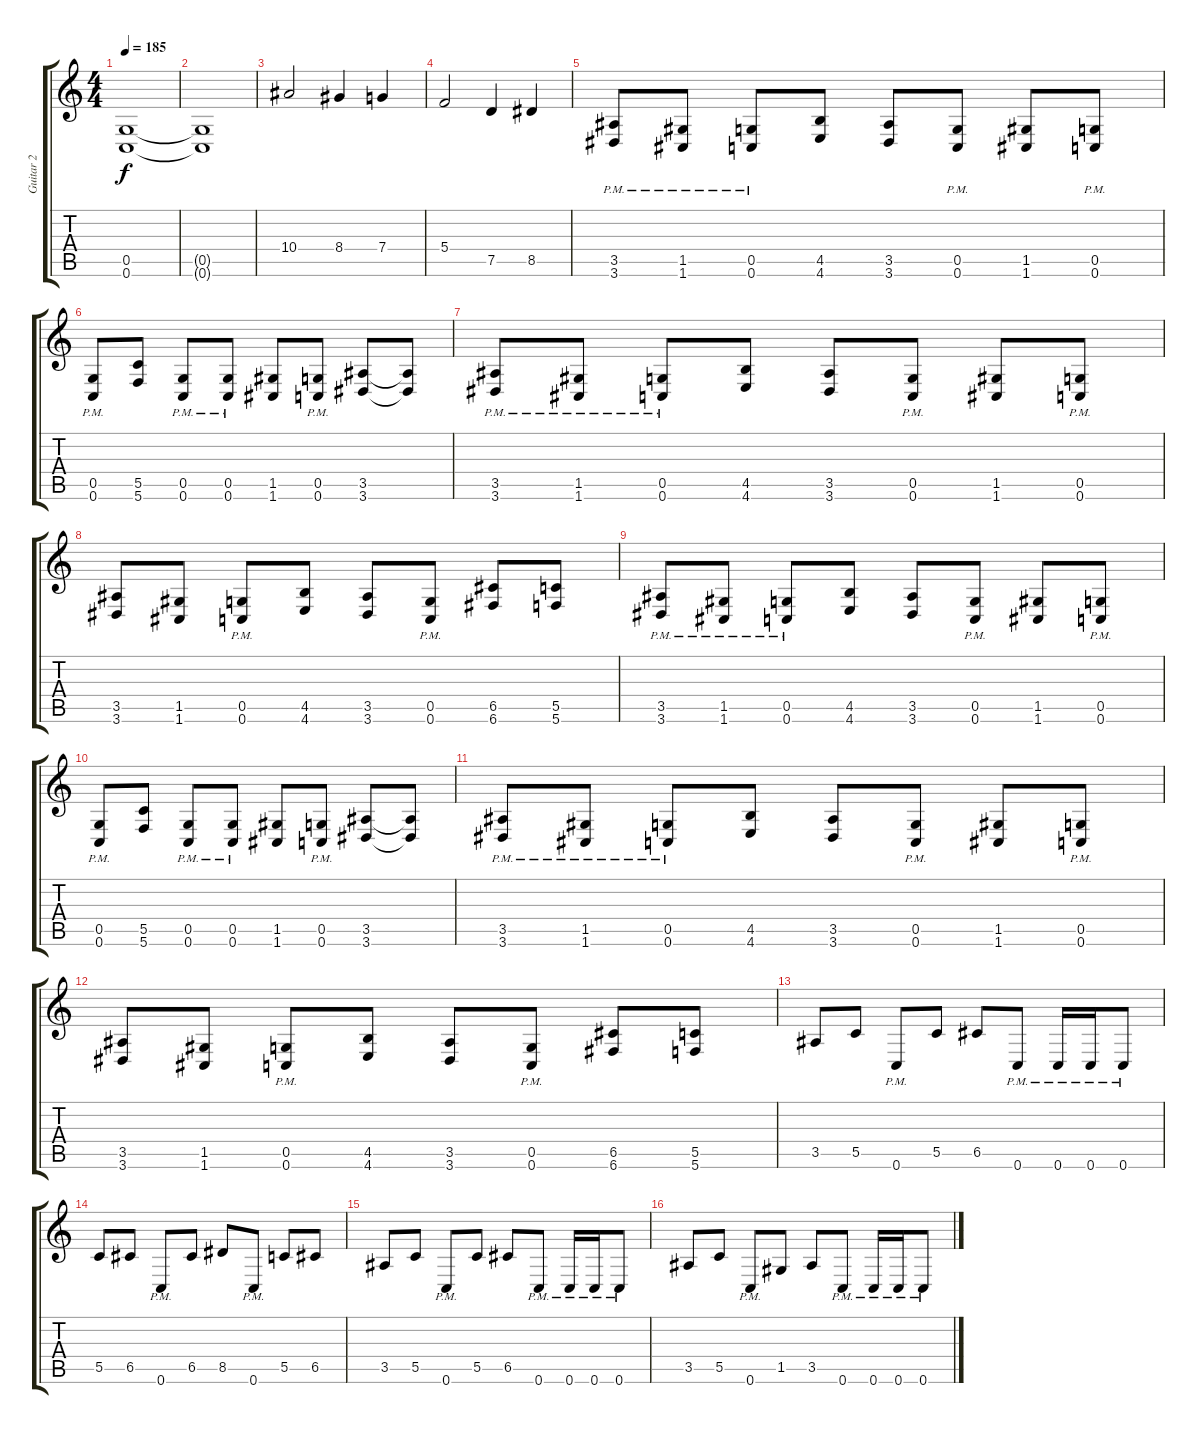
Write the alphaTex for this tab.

\track ("Guitar 2" "Guitar 2") {instrument distortionguitar}
\staff {score tabs}
\tuning (D4 A3 F3 C3 G2 C2) {hide}
\ts (4 4)
\tempo 185
\clef g2
\ks c
(0.5 0.6).1{dy f} |
(0.5{t} 0.6{t}).1 |
10.4.2 8.4.4 7.4.4 |
5.4.2 7.5.4 8.5.4 |
(3.5{pm} 3.6{pm}).8 (1.5{pm} 1.6{pm}).8 (0.5{pm} 0.6{pm}).8 (4.5 4.6).8 (3.5 3.6).8 (0.5{pm} 0.6{pm}).8 (1.5 1.6).8 (0.5{pm} 0.6{pm}).8 |
(0.5{pm} 0.6{pm}).8 (5.5 5.6).8 (0.5{pm} 0.6{pm}).8 (0.5{pm} 0.6{pm}).8 (1.5 1.6).8 (0.5{pm} 0.6{pm}).8 (3.5 3.6).8 (3.5{t} 3.6{t}).8 |
(3.5{pm} 3.6{pm}).8 (1.5{pm} 1.6{pm}).8 (0.5{pm} 0.6{pm}).8 (4.5 4.6).8 (3.5 3.6).8 (0.5{pm} 0.6{pm}).8 (1.5 1.6).8 (0.5{pm} 0.6{pm}).8 |
(3.5 3.6).8 (1.5 1.6).8 (0.5{pm} 0.6{pm}).8 (4.5 4.6).8 (3.5 3.6).8 (0.5{pm} 0.6{pm}).8 (6.5 6.6).8 (5.5 5.6).8 |
(3.5{pm} 3.6{pm}).8 (1.5{pm} 1.6{pm}).8 (0.5{pm} 0.6{pm}).8 (4.5 4.6).8 (3.5 3.6).8 (0.5{pm} 0.6{pm}).8 (1.5 1.6).8 (0.5{pm} 0.6{pm}).8 |
(0.5{pm} 0.6{pm}).8 (5.5 5.6).8 (0.5{pm} 0.6{pm}).8 (0.5{pm} 0.6{pm}).8 (1.5 1.6).8 (0.5{pm} 0.6{pm}).8 (3.5 3.6).8 (3.5{t} 3.6{t}).8 |
(3.5{pm} 3.6{pm}).8 (1.5{pm} 1.6{pm}).8 (0.5{pm} 0.6{pm}).8 (4.5 4.6).8 (3.5 3.6).8 (0.5{pm} 0.6{pm}).8 (1.5 1.6).8 (0.5{pm} 0.6{pm}).8 |
(3.5 3.6).8 (1.5 1.6).8 (0.5{pm} 0.6{pm}).8 (4.5 4.6).8 (3.5 3.6).8 (0.5{pm} 0.6{pm}).8 (6.5 6.6).8 (5.5 5.6).8 |
3.5.8 5.5.8 0.6{pm}.8 5.5.8 6.5.8 0.6{pm}.8 0.6{pm}.16 0.6{pm}.16 0.6{pm}.8 |
5.5.8 6.5.8 0.6{pm}.8 6.5.8 8.5.8 0.6{pm}.8 5.5.8 6.5.8 |
3.5.8 5.5.8 0.6{pm}.8 5.5.8 6.5.8 0.6{pm}.8 0.6{pm}.16 0.6{pm}.16 0.6{pm}.8 |
3.5.8 5.5.8 0.6{pm}.8 1.5.8 3.5.8 0.6{pm}.8 0.6{pm}.16 0.6{pm}.16 0.6{pm}.8
